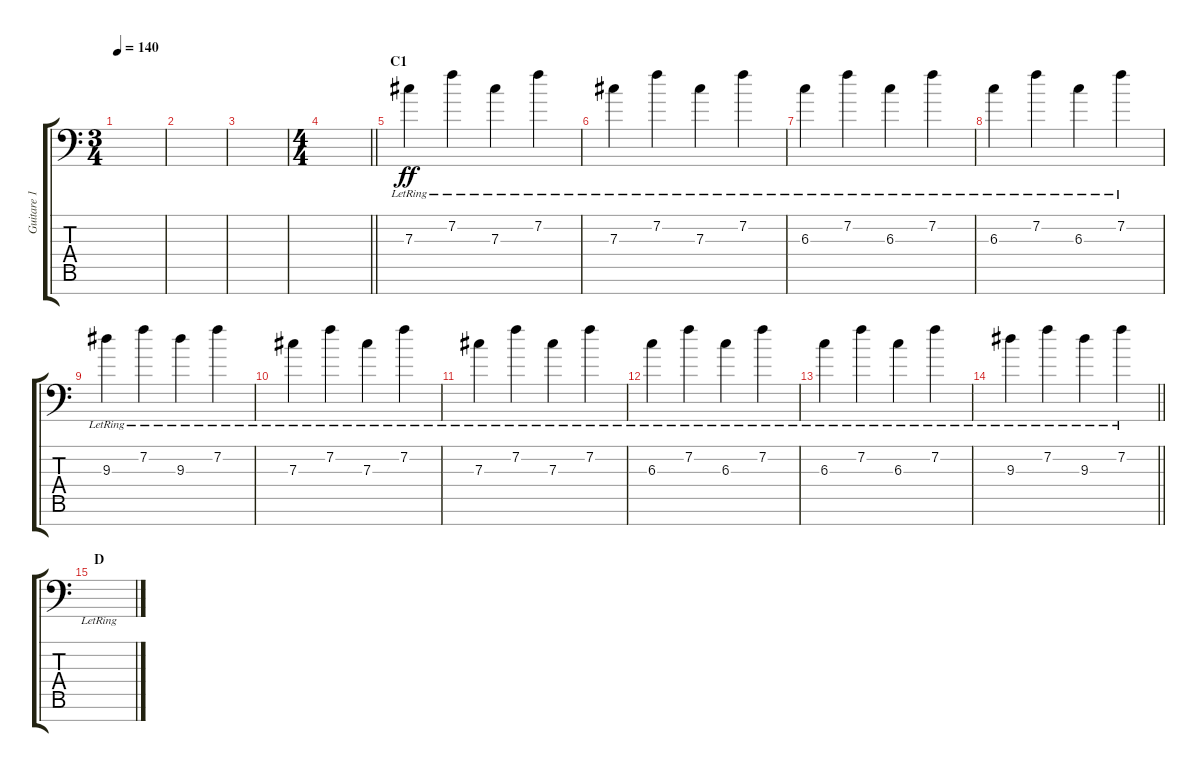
\track ("Guitare 1" "Guitare 1") {instrument electricguitarjazz}
\staff {score tabs}
\tuning (Eb4 Bb3 Gb3 Db3 Ab2 Db2 Bb1) {hide}
\ts (3 4)
\tempo 140
\clef f4
\ks c
|
|
|
\ts (4 4)
\barLineRight lightlight
|
\section ("" "C1")
7.3{lr}.4{dy ff} 7.2{lr}.4 7.3{lr}.4 7.2{lr}.4 |
7.3{lr}.4 7.2{lr}.4 7.3{lr}.4 7.2{lr}.4 |
6.3{lr}.4 7.2{lr}.4 6.3{lr}.4 7.2{lr}.4 |
6.3{lr}.4 7.2{lr}.4 6.3{lr}.4 7.2{lr}.4 |
9.3{lr}.4 7.2{lr}.4 9.3{lr}.4 7.2{lr}.4 |
7.3{lr}.4 7.2{lr}.4 7.3{lr}.4 7.2{lr}.4 |
7.3{lr}.4 7.2{lr}.4 7.3{lr}.4 7.2{lr}.4 |
6.3{lr}.4 7.2{lr}.4 6.3{lr}.4 7.2{lr}.4 |
6.3{lr}.4 7.2{lr}.4 6.3{lr}.4 7.2{lr}.4 |
\barLineRight lightlight
9.3{lr}.4 7.2{lr}.4 9.3{lr}.4 7.2{lr}.4 |
\section ("" "D")
